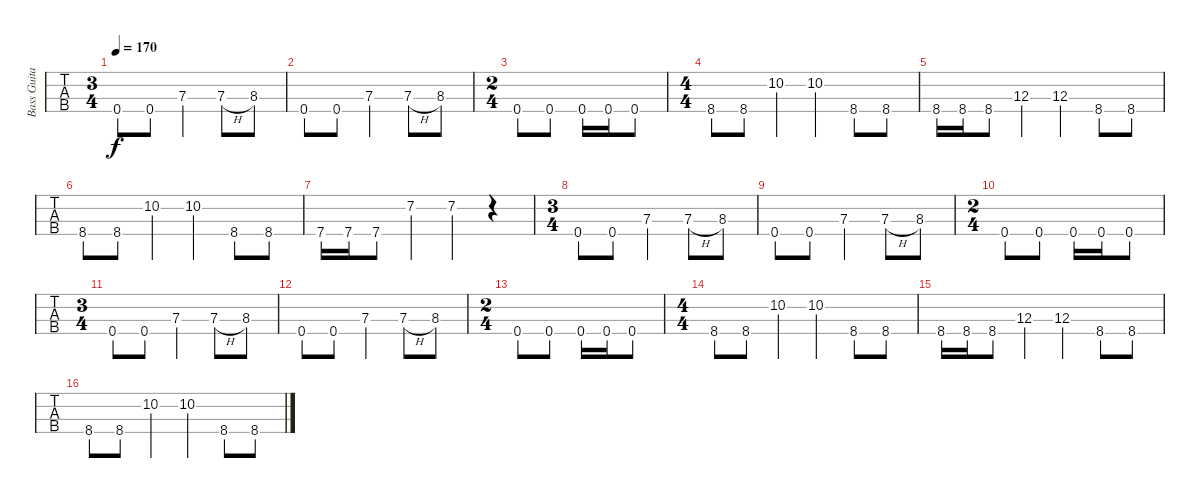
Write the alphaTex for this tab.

\track ("Bass Guitar" "Bass Guita") {instrument electricbasspick}
\staff {tabs}
\tuning (F2 C2 G1 C1) {hide}
\ts (3 4)
\tempo 170
\clef f4
\ks c
0.4.8{dy f} 0.4.8 7.3.4 7.3{h}.8 8.3.8 |
0.4.8 0.4.8 7.3.4 7.3{h}.8 8.3.8 |
\ts (2 4)
0.4.8 0.4.8 0.4.16 0.4.16 0.4.8 |
\ts (4 4)
8.4.8 8.4.8 10.2.4 10.2.4 8.4.8 8.4.8 |
8.4.16 8.4.16 8.4.8 12.3.4 12.3.4 8.4.8 8.4.8 |
8.4.8 8.4.8 10.2.4 10.2.4 8.4.8 8.4.8 |
7.4.16 7.4.16 7.4.8 7.2.4 7.2.4 r.4 |
\ts (3 4)
0.4.8 0.4.8 7.3.4 7.3{h}.8 8.3.8 |
0.4.8 0.4.8 7.3.4 7.3{h}.8 8.3.8 |
\ts (2 4)
0.4.8 0.4.8 0.4.16 0.4.16 0.4.8 |
\ts (3 4)
0.4.8 0.4.8 7.3.4 7.3{h}.8 8.3.8 |
0.4.8 0.4.8 7.3.4 7.3{h}.8 8.3.8 |
\ts (2 4)
0.4.8 0.4.8 0.4.16 0.4.16 0.4.8 |
\ts (4 4)
8.4.8 8.4.8 10.2.4 10.2.4 8.4.8 8.4.8 |
8.4.16 8.4.16 8.4.8 12.3.4 12.3.4 8.4.8 8.4.8 |
8.4.8 8.4.8 10.2.4 10.2.4 8.4.8 8.4.8
